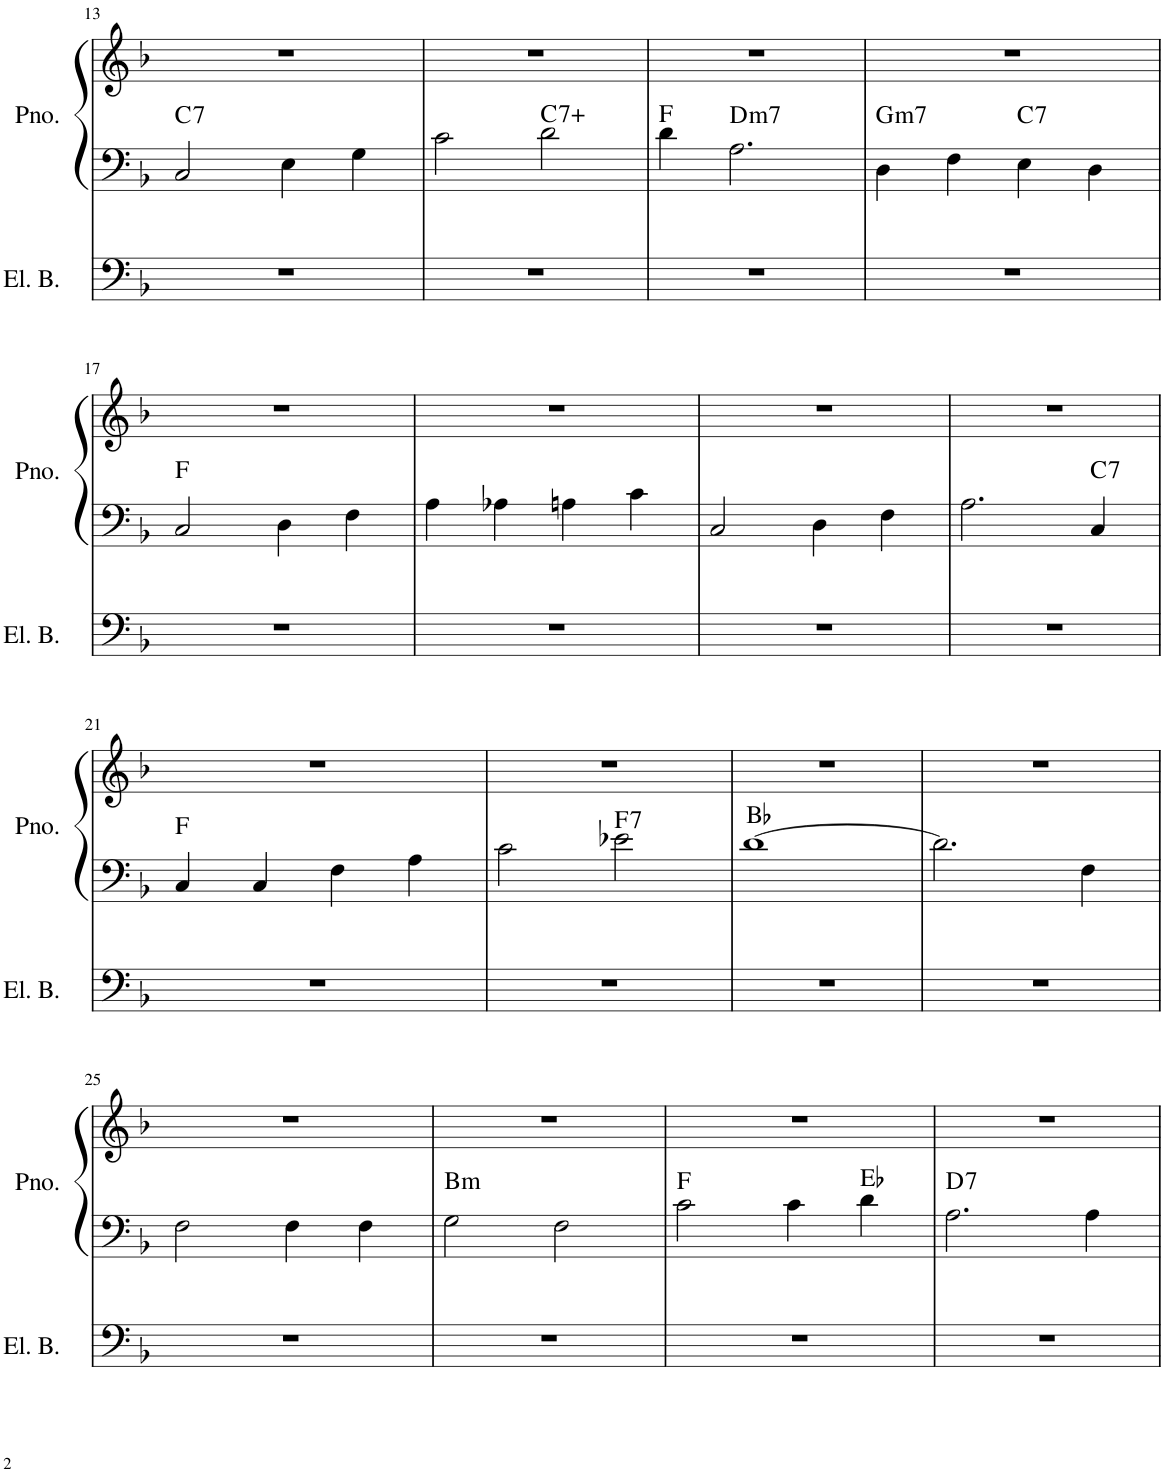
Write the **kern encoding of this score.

**kern	**kern	**kern	**harte
*part2	*part1	*part1	*part1
*staff3	*staff2	*staff1	*
*I"Electric Bass	*I"Piano	*	*
*I'El. B.	*I'Pno.	*	*
!!LO:PB:g=z
*clefF4	*clefF4	*clefG2	*
*Trd7c12	*	*	*
*k[b-]	*k[b-]	*k[b-]	*
*M4/4	*M4/4	*M4/4	*
=13	=13	=13	=13
!	!	!	!LO:H:kt=7
1r	2C/	1r	C:7
.	4E\	.	.
.	4G\	.	.
=14	=14	=14	=14
*	*	*^	*
1r	2c\	1r	2ryy	.
!	!	!	!	!LO:H:kt=7+
.	2d\	.	2ryy	C:aug(b7)
=15	=15	=15	=15	=15
1r	4d\	1r	4ryy	F:maj
!	!	!	!	!LO:H:kt=m7
.	2.A\	.	2.ryy	D:min7
=16	=16	=16	=16	=16
!	!	!	!	!LO:H:kt=m7
1r	4D\	1r	2ryy	G:min7
.	4F\	.	.	.
!	!	!	!	!LO:H:kt=7
.	4E\	.	2ryy	C:7
.	4D\	.	.	.
*	*	*v	*v	*
!!LO:LB:g=z
=17	=17	=17	=17
1r	2C/	1r	F:maj
.	4D\	.	.
.	4F\	.	.
=18	=18	=18	=18
1r	4A\	1r	.
.	4A-X\	.	.
.	4An\	.	.
.	4c\	.	.
=19	=19	=19	=19
1r	2C/	1r	.
.	4D\	.	.
.	4F\	.	.
=20	=20	=20	=20
*	*	*^	*
1r	2.A\	1r	2.ryy	.
!	!	!	!	!LO:H:kt=7
.	4C/	.	4ryy	C:7
*	*	*v	*v	*
!!LO:LB:g=z
=21	=21	=21	=21
1r	4C/	1r	F:maj
.	4C/	.	.
.	4F\	.	.
.	4A\	.	.
=22	=22	=22	=22
*	*	*^	*
1r	2c\	1r	2ryy	.
!	!	!	!	!LO:H:kt=7
.	2e-X\	.	2ryy	F:7
*	*	*v	*v	*
=23	=23	=23	=23
1r	[1d	1r	Bb:maj
=24	=24	=24	=24
1r	2.d\]	1r	.
.	4F\	.	.
!!LO:LB:g=z
=25	=25	=25	=25
1r	2F\	1r	.
.	4F\	.	.
.	4F\	.	.
=26	=26	=26	=26
!	!	!	!LO:H:kt=m
1r	2G\	1r	B:min
.	2F\	.	.
=27	=27	=27	=27
*	*	*^	*
1r	2c\	1r	2.ryy	F:maj
.	4c\	.	.	.
.	4d\	.	4ryy	Eb:maj
=28	=28	=28	=28	=28
!	!	!	!	!LO:H:kt=7
*	*	*v	*v	*
1r	2.A\	1r	D:7
.	4A\	.	.
=	=	=	=
*-	*-	*-	*-
